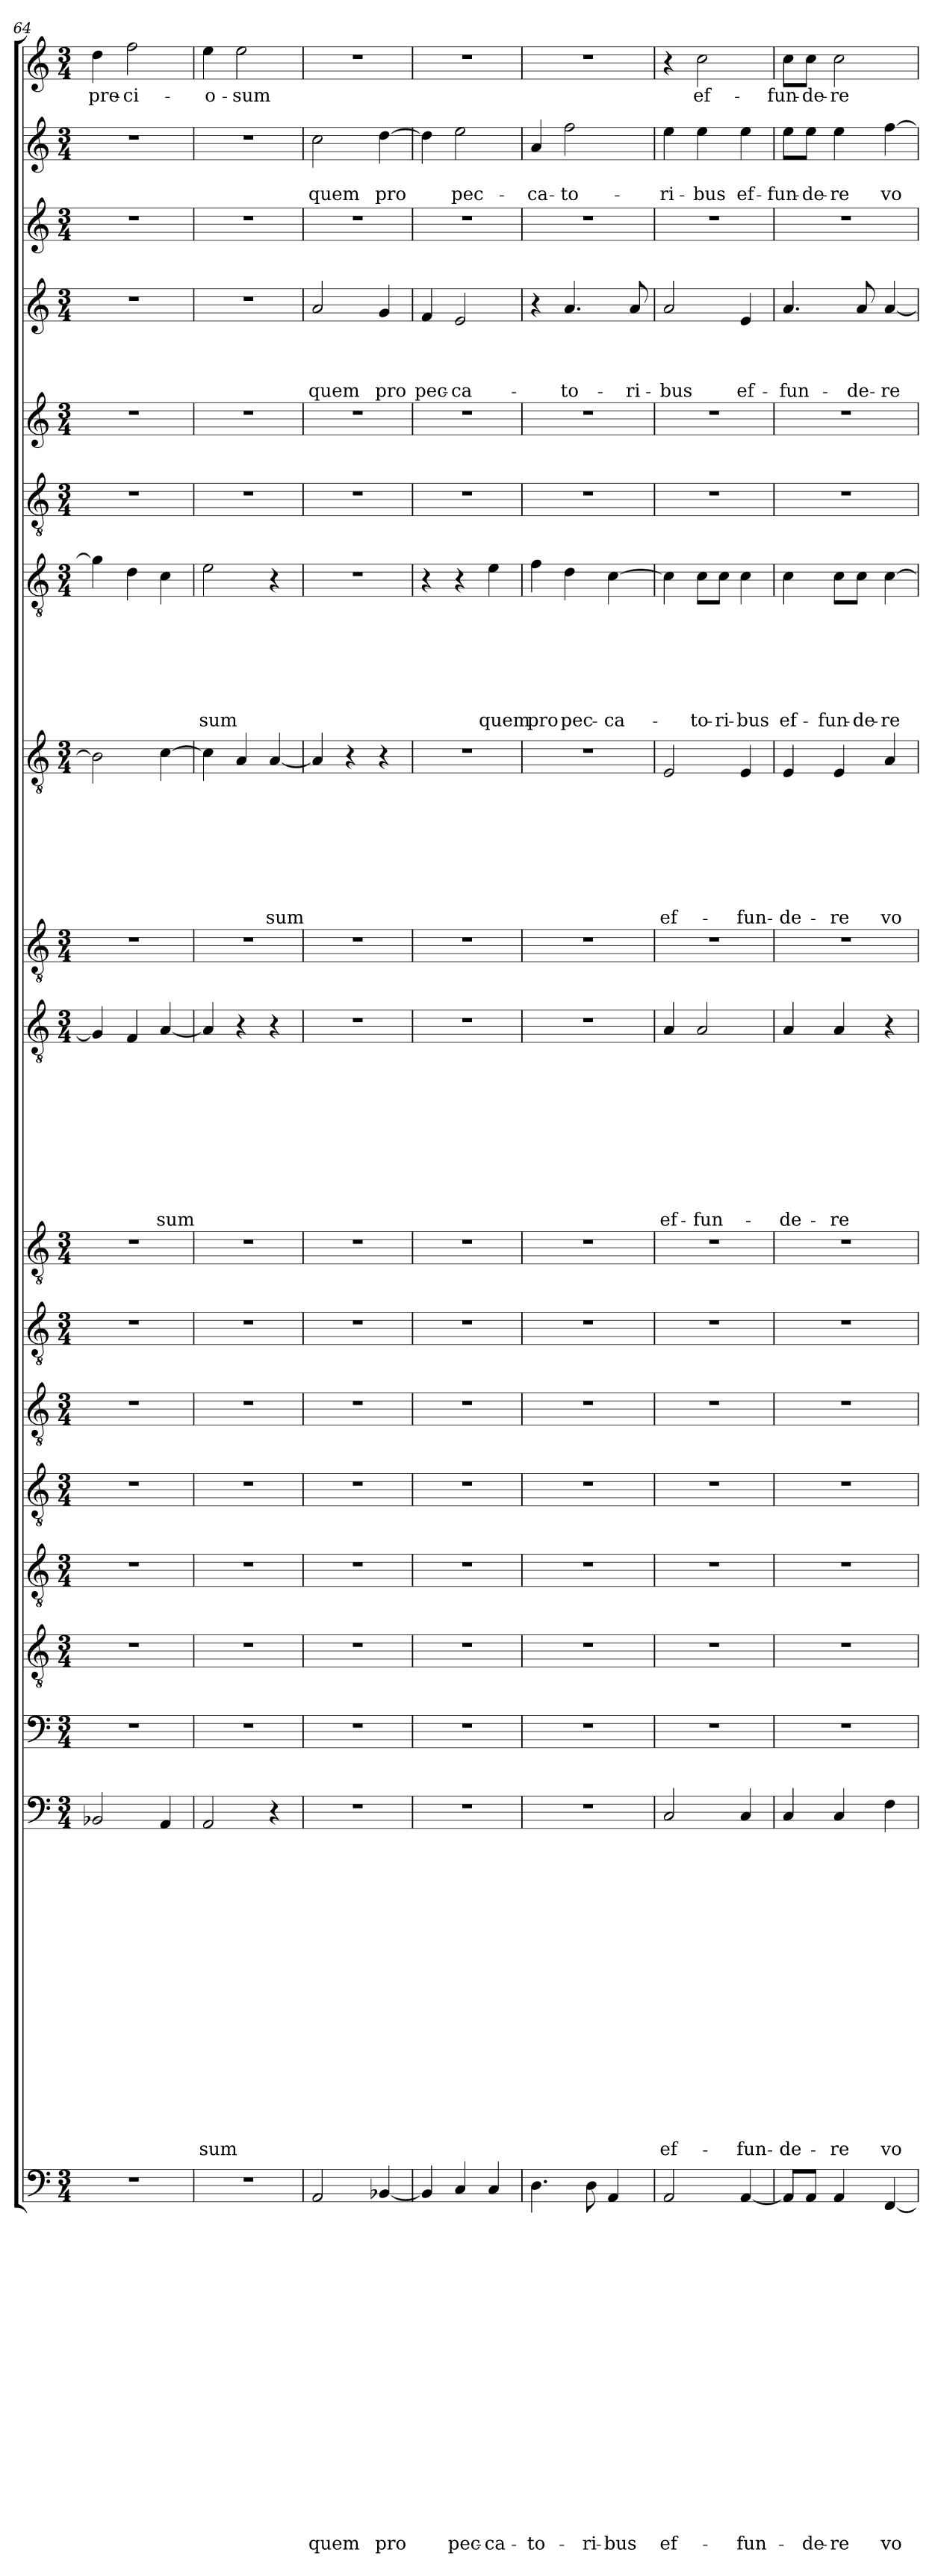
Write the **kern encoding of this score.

**kern	**text	**text	**text	**text	**text	**text	**text	**text	**text	**text	**text	**text	**text	**text	**text	**text	**text	**text	**text	**kern	**text	**text	**text	**text	**text	**text	**text	**text	**text	**text	**text	**text	**text	**text	**text	**text	**text	**text	**kern	**kern	**kern	**kern	**kern	**kern	**kern	**kern	**text	**text	**text	**text	**text	**text	**text	**text	**text	**text	**kern	**kern	**text	**text	**text	**text	**text	**text	**text	**text	**kern	**text	**text	**text	**text	**text	**text	**text	**kern	**kern	**kern	**text	**text	**text	**text	**kern	**kern	**text	**text	**kern	**text
*part19	*part19	*part19	*part19	*part19	*part19	*part19	*part19	*part19	*part19	*part19	*part19	*part19	*part19	*part19	*part19	*part19	*part19	*part19	*part19	*part18	*part18	*part18	*part18	*part18	*part18	*part18	*part18	*part18	*part18	*part18	*part18	*part18	*part18	*part18	*part18	*part18	*part18	*part18	*part17	*part16	*part15	*part14	*part13	*part12	*part11	*part10	*part10	*part10	*part10	*part10	*part10	*part10	*part10	*part10	*part10	*part10	*part9	*part8	*part8	*part8	*part8	*part8	*part8	*part8	*part8	*part8	*part7	*part7	*part7	*part7	*part7	*part7	*part7	*part7	*part6	*part5	*part4	*part4	*part4	*part4	*part4	*part3	*part2	*part2	*part2	*part1	*part1
*staff19	*staff19	*staff19	*staff19	*staff19	*staff19	*staff19	*staff19	*staff19	*staff19	*staff19	*staff19	*staff19	*staff19	*staff19	*staff19	*staff19	*staff19	*staff19	*staff19	*staff18	*staff18	*staff18	*staff18	*staff18	*staff18	*staff18	*staff18	*staff18	*staff18	*staff18	*staff18	*staff18	*staff18	*staff18	*staff18	*staff18	*staff18	*staff18	*staff17	*staff16	*staff15	*staff14	*staff13	*staff12	*staff11	*staff10	*staff10	*staff10	*staff10	*staff10	*staff10	*staff10	*staff10	*staff10	*staff10	*staff10	*staff9	*staff8	*staff8	*staff8	*staff8	*staff8	*staff8	*staff8	*staff8	*staff8	*staff7	*staff7	*staff7	*staff7	*staff7	*staff7	*staff7	*staff7	*staff6	*staff5	*staff4	*staff4	*staff4	*staff4	*staff4	*staff3	*staff2	*staff2	*staff2	*staff1	*staff1
*clefF4	*	*	*	*	*	*	*	*	*	*	*	*	*	*	*	*	*	*	*	*clefF4	*	*	*	*	*	*	*	*	*	*	*	*	*	*	*	*	*	*	*clefF4	*clefGv2	*clefGv2	*clefGv2	*clefGv2	*clefGv2	*clefGv2	*clefGv2	*	*	*	*	*	*	*	*	*	*	*clefGv2	*clefGv2	*	*	*	*	*	*	*	*	*clefGv2	*	*	*	*	*	*	*	*clefGv2	*clefG2	*clefG2	*	*	*	*	*clefG2	*clefG2	*	*	*clefG2	*
*k[]	*	*	*	*	*	*	*	*	*	*	*	*	*	*	*	*	*	*	*	*k[]	*	*	*	*	*	*	*	*	*	*	*	*	*	*	*	*	*	*	*k[]	*k[]	*k[]	*k[]	*k[]	*k[]	*k[]	*k[]	*	*	*	*	*	*	*	*	*	*	*k[]	*k[]	*	*	*	*	*	*	*	*	*k[]	*	*	*	*	*	*	*	*k[]	*k[]	*k[]	*	*	*	*	*k[]	*k[]	*	*	*k[]	*
*C:	*	*	*	*	*	*	*	*	*	*	*	*	*	*	*	*	*	*	*	*C:	*	*	*	*	*	*	*	*	*	*	*	*	*	*	*	*	*	*	*C:	*C:	*C:	*C:	*C:	*C:	*C:	*C:	*	*	*	*	*	*	*	*	*	*	*C:	*C:	*	*	*	*	*	*	*	*	*C:	*	*	*	*	*	*	*	*C:	*C:	*C:	*	*	*	*	*C:	*C:	*	*	*C:	*
*M3/4	*	*	*	*	*	*	*	*	*	*	*	*	*	*	*	*	*	*	*	*M3/4	*	*	*	*	*	*	*	*	*	*	*	*	*	*	*	*	*	*	*M3/4	*M3/4	*M3/4	*M3/4	*M3/4	*M3/4	*M3/4	*M3/4	*	*	*	*	*	*	*	*	*	*	*M3/4	*M3/4	*	*	*	*	*	*	*	*	*M3/4	*	*	*	*	*	*	*	*M3/4	*M3/4	*M3/4	*	*	*	*	*M3/4	*M3/4	*	*	*M3/4	*
=64	=64	=64	=64	=64	=64	=64	=64	=64	=64	=64	=64	=64	=64	=64	=64	=64	=64	=64	=64	=64	=64	=64	=64	=64	=64	=64	=64	=64	=64	=64	=64	=64	=64	=64	=64	=64	=64	=64	=64	=64	=64	=64	=64	=64	=64	=64	=64	=64	=64	=64	=64	=64	=64	=64	=64	=64	=64	=64	=64	=64	=64	=64	=64	=64	=64	=64	=64	=64	=64	=64	=64	=64	=64	=64	=64	=64	=64	=64	=64	=64	=64	=64	=64	=64	=64	=64	=64
!	!	!	!	!	!	!	!	!	!	!	!	!	!	!	!	!	!	!	!	!	!	!	!	!	!	!	!	!	!	!	!	!	!	!	!	!	!	!	!	!	!	!	!	!	!	!	!	!	!	!	!	!	!	!	!	!	!	!	!	!	!	!	!	!	!	!	!	!	!	!	!	!	!	!	!	!	!	!	!	!	!	!	!	!	!	!	!LO:LY:b
2.r	.	.	.	.	.	.	.	.	.	.	.	.	.	.	.	.	.	.	.	2BB-X/	.	.	.	.	.	.	.	.	.	.	.	.	.	.	.	.	.	.	2.r	2.r	2.r	2.r	2.r	2.r	2.r	4G/]	.	.	.	.	.	.	.	.	.	.	2.r	2B-\]	.	.	.	.	.	.	.	.	4g\]	.	.	.	.	.	.	.	2.r	2.r	2.r	.	.	.	.	2.r	2.r	.	.	4dd\	pre-
!	!	!	!	!	!	!	!	!	!	!	!	!	!	!	!	!	!	!	!	!	!	!	!	!	!	!	!	!	!	!	!	!	!	!	!	!	!	!	!	!	!	!	!	!	!	!	!	!	!	!	!	!	!	!	!	!	!	!	!	!	!	!	!	!	!	!	!	!	!	!	!	!	!	!	!	!	!	!	!	!	!	!	!	!	!	!	!LO:LY:b
.	.	.	.	.	.	.	.	.	.	.	.	.	.	.	.	.	.	.	.	.	.	.	.	.	.	.	.	.	.	.	.	.	.	.	.	.	.	.	.	.	.	.	.	.	.	4F/	.	.	.	.	.	.	.	.	.	.	.	.	.	.	.	.	.	.	.	.	4d\	.	.	.	.	.	.	.	.	.	.	.	.	.	.	.	.	.	.	2ff\	-ci-
!	!	!	!	!	!	!	!	!	!	!	!	!	!	!	!	!	!	!	!	!	!	!	!	!	!	!	!	!	!	!	!	!	!	!	!	!	!	!	!	!	!	!	!	!	!	!	!	!	!	!	!	!	!	!	!	!LO:LY:b	!	!	!	!	!	!	!	!	!	!	!	!	!	!	!	!	!	!	!	!	!	!	!	!	!	!	!	!	!	!	!
.	.	.	.	.	.	.	.	.	.	.	.	.	.	.	.	.	.	.	.	4AA/	.	.	.	.	.	.	.	.	.	.	.	.	.	.	.	.	.	.	.	.	.	.	.	.	.	[4A/	.	.	.	.	.	.	.	.	.	-sum	.	[4c\	.	.	.	.	.	.	.	.	4c\	.	.	.	.	.	.	.	.	.	.	.	.	.	.	.	.	.	.	.	.
!!LO:PB:g=z
=65	=65	=65	=65	=65	=65	=65	=65	=65	=65	=65	=65	=65	=65	=65	=65	=65	=65	=65	=65	=65	=65	=65	=65	=65	=65	=65	=65	=65	=65	=65	=65	=65	=65	=65	=65	=65	=65	=65	=65	=65	=65	=65	=65	=65	=65	=65	=65	=65	=65	=65	=65	=65	=65	=65	=65	=65	=65	=65	=65	=65	=65	=65	=65	=65	=65	=65	=65	=65	=65	=65	=65	=65	=65	=65	=65	=65	=65	=65	=65	=65	=65	=65	=65	=65	=65	=65	=65
!	!	!	!	!	!	!	!	!	!	!	!	!	!	!	!	!	!	!	!	!	!	!	!	!	!	!	!	!	!	!	!	!	!	!	!	!	!	!LO:LY:b	!	!	!	!	!	!	!	!	!	!	!	!	!	!	!	!	!	!	!	!	!	!	!	!	!	!	!	!	!	!	!	!	!	!	!	!LO:LY:b	!	!	!	!	!	!	!	!	!	!	!	!	!LO:LY:b
2.r	.	.	.	.	.	.	.	.	.	.	.	.	.	.	.	.	.	.	.	2AA/	.	.	.	.	.	.	.	.	.	.	.	.	.	.	.	.	.	-sum	2.r	2.r	2.r	2.r	2.r	2.r	2.r	4A/]	.	.	.	.	.	.	.	.	.	.	2.r	4c\]	.	.	.	.	.	.	.	.	2e\	.	.	.	.	.	.	-sum	2.r	2.r	2.r	.	.	.	.	2.r	2.r	.	.	4ee\	-o-
!	!	!	!	!	!	!	!	!	!	!	!	!	!	!	!	!	!	!	!	!	!	!	!	!	!	!	!	!	!	!	!	!	!	!	!	!	!	!	!	!	!	!	!	!	!	!	!	!	!	!	!	!	!	!	!	!	!	!	!	!	!	!	!	!	!	!	!	!	!	!	!	!	!	!	!	!	!	!	!	!	!	!	!	!	!	!	!LO:LY:b
.	.	.	.	.	.	.	.	.	.	.	.	.	.	.	.	.	.	.	.	.	.	.	.	.	.	.	.	.	.	.	.	.	.	.	.	.	.	.	.	.	.	.	.	.	.	4r	.	.	.	.	.	.	.	.	.	.	.	4A/	.	.	.	.	.	.	.	.	.	.	.	.	.	.	.	.	.	.	.	.	.	.	.	.	.	.	.	2ee\	-sum
!	!	!	!	!	!	!	!	!	!	!	!	!	!	!	!	!	!	!	!	!	!	!	!	!	!	!	!	!	!	!	!	!	!	!	!	!	!	!	!	!	!	!	!	!	!	!	!	!	!	!	!	!	!	!	!	!	!	!	!	!	!	!	!	!	!	!LO:LY:b	!	!	!	!	!	!	!	!	!	!	!	!	!	!	!	!	!	!	!	!	!
.	.	.	.	.	.	.	.	.	.	.	.	.	.	.	.	.	.	.	.	4r	.	.	.	.	.	.	.	.	.	.	.	.	.	.	.	.	.	.	.	.	.	.	.	.	.	4r	.	.	.	.	.	.	.	.	.	.	.	[4A/	.	.	.	.	.	.	.	-sum	4r	.	.	.	.	.	.	.	.	.	.	.	.	.	.	.	.	.	.	.	.
=66	=66	=66	=66	=66	=66	=66	=66	=66	=66	=66	=66	=66	=66	=66	=66	=66	=66	=66	=66	=66	=66	=66	=66	=66	=66	=66	=66	=66	=66	=66	=66	=66	=66	=66	=66	=66	=66	=66	=66	=66	=66	=66	=66	=66	=66	=66	=66	=66	=66	=66	=66	=66	=66	=66	=66	=66	=66	=66	=66	=66	=66	=66	=66	=66	=66	=66	=66	=66	=66	=66	=66	=66	=66	=66	=66	=66	=66	=66	=66	=66	=66	=66	=66	=66	=66	=66	=66
!	!	!	!	!	!	!	!	!	!	!	!	!	!	!	!	!	!	!	!LO:LY:b	!	!	!	!	!	!	!	!	!	!	!	!	!	!	!	!	!	!	!	!	!	!	!	!	!	!	!	!	!	!	!	!	!	!	!	!	!	!	!	!	!	!	!	!	!	!	!	!	!	!	!	!	!	!	!	!	!	!	!	!	!	!LO:LY:b	!	!	!	!LO:LY:b	!	!
2AA/	.	.	.	.	.	.	.	.	.	.	.	.	.	.	.	.	.	.	quem	2.r	.	.	.	.	.	.	.	.	.	.	.	.	.	.	.	.	.	.	2.r	2.r	2.r	2.r	2.r	2.r	2.r	2.r	.	.	.	.	.	.	.	.	.	.	2.r	4A/]	.	.	.	.	.	.	.	.	2.r	.	.	.	.	.	.	.	2.r	2.r	2a/	.	.	.	quem	2.r	2cc\	.	quem	2.r	.
.	.	.	.	.	.	.	.	.	.	.	.	.	.	.	.	.	.	.	.	.	.	.	.	.	.	.	.	.	.	.	.	.	.	.	.	.	.	.	.	.	.	.	.	.	.	.	.	.	.	.	.	.	.	.	.	.	.	4r	.	.	.	.	.	.	.	.	.	.	.	.	.	.	.	.	.	.	.	.	.	.	.	.	.	.	.	.	.
!	!	!	!	!	!	!	!	!	!	!	!	!	!	!	!	!	!	!	!LO:LY:b	!	!	!	!	!	!	!	!	!	!	!	!	!	!	!	!	!	!	!	!	!	!	!	!	!	!	!	!	!	!	!	!	!	!	!	!	!	!	!	!	!	!	!	!	!	!	!	!	!	!	!	!	!	!	!	!	!	!	!	!	!	!LO:LY:b	!	!	!	!LO:LY:b	!	!
[4BB-X/	.	.	.	.	.	.	.	.	.	.	.	.	.	.	.	.	.	.	pro	.	.	.	.	.	.	.	.	.	.	.	.	.	.	.	.	.	.	.	.	.	.	.	.	.	.	.	.	.	.	.	.	.	.	.	.	.	.	4r	.	.	.	.	.	.	.	.	.	.	.	.	.	.	.	.	.	.	4g/	.	.	.	pro	.	[4dd\	.	pro	.	.
=67	=67	=67	=67	=67	=67	=67	=67	=67	=67	=67	=67	=67	=67	=67	=67	=67	=67	=67	=67	=67	=67	=67	=67	=67	=67	=67	=67	=67	=67	=67	=67	=67	=67	=67	=67	=67	=67	=67	=67	=67	=67	=67	=67	=67	=67	=67	=67	=67	=67	=67	=67	=67	=67	=67	=67	=67	=67	=67	=67	=67	=67	=67	=67	=67	=67	=67	=67	=67	=67	=67	=67	=67	=67	=67	=67	=67	=67	=67	=67	=67	=67	=67	=67	=67	=67	=67	=67
!	!	!	!	!	!	!	!	!	!	!	!	!	!	!	!	!	!	!	!	!	!	!	!	!	!	!	!	!	!	!	!	!	!	!	!	!	!	!	!	!	!	!	!	!	!	!	!	!	!	!	!	!	!	!	!	!	!	!	!	!	!	!	!	!	!	!	!	!	!	!	!	!	!	!	!	!	!	!	!	!	!LO:LY:b	!	!	!	!	!	!
4BB-/]	.	.	.	.	.	.	.	.	.	.	.	.	.	.	.	.	.	.	.	2.r	.	.	.	.	.	.	.	.	.	.	.	.	.	.	.	.	.	.	2.r	2.r	2.r	2.r	2.r	2.r	2.r	2.r	.	.	.	.	.	.	.	.	.	.	2.r	2.r	.	.	.	.	.	.	.	.	4r	.	.	.	.	.	.	.	2.r	2.r	4f/	.	.	.	pec-	2.r	4dd\]	.	.	2.r	.
!	!	!	!	!	!	!	!	!	!	!	!	!	!	!	!	!	!	!	!LO:LY:b	!	!	!	!	!	!	!	!	!	!	!	!	!	!	!	!	!	!	!	!	!	!	!	!	!	!	!	!	!	!	!	!	!	!	!	!	!	!	!	!	!	!	!	!	!	!	!	!	!	!	!	!	!	!	!	!	!	!	!	!	!	!LO:LY:b	!	!	!	!LO:LY:b	!	!
4C/	.	.	.	.	.	.	.	.	.	.	.	.	.	.	.	.	.	.	pec-	.	.	.	.	.	.	.	.	.	.	.	.	.	.	.	.	.	.	.	.	.	.	.	.	.	.	.	.	.	.	.	.	.	.	.	.	.	.	.	.	.	.	.	.	.	.	.	4r	.	.	.	.	.	.	.	.	.	2e/	.	.	.	-ca-	.	2ee\	.	pec-	.	.
!	!	!	!	!	!	!	!	!	!	!	!	!	!	!	!	!	!	!	!LO:LY:b	!	!	!	!	!	!	!	!	!	!	!	!	!	!	!	!	!	!	!	!	!	!	!	!	!	!	!	!	!	!	!	!	!	!	!	!	!	!	!	!	!	!	!	!	!	!	!	!	!	!	!	!	!	!	!LO:LY:b	!	!	!	!	!	!	!	!	!	!	!	!	!
4C/	.	.	.	.	.	.	.	.	.	.	.	.	.	.	.	.	.	.	-ca-	.	.	.	.	.	.	.	.	.	.	.	.	.	.	.	.	.	.	.	.	.	.	.	.	.	.	.	.	.	.	.	.	.	.	.	.	.	.	.	.	.	.	.	.	.	.	.	4e\	.	.	.	.	.	.	quem	.	.	.	.	.	.	.	.	.	.	.	.	.
=68	=68	=68	=68	=68	=68	=68	=68	=68	=68	=68	=68	=68	=68	=68	=68	=68	=68	=68	=68	=68	=68	=68	=68	=68	=68	=68	=68	=68	=68	=68	=68	=68	=68	=68	=68	=68	=68	=68	=68	=68	=68	=68	=68	=68	=68	=68	=68	=68	=68	=68	=68	=68	=68	=68	=68	=68	=68	=68	=68	=68	=68	=68	=68	=68	=68	=68	=68	=68	=68	=68	=68	=68	=68	=68	=68	=68	=68	=68	=68	=68	=68	=68	=68	=68	=68	=68	=68
!	!	!	!	!	!	!	!	!	!	!	!	!	!	!	!	!	!	!	!LO:LY:b	!	!	!	!	!	!	!	!	!	!	!	!	!	!	!	!	!	!	!	!	!	!	!	!	!	!	!	!	!	!	!	!	!	!	!	!	!	!	!	!	!	!	!	!	!	!	!	!	!	!	!	!	!	!	!LO:LY:b	!	!	!	!	!	!	!	!	!	!	!LO:LY:b	!	!
4.D\	.	.	.	.	.	.	.	.	.	.	.	.	.	.	.	.	.	.	-to-	2.r	.	.	.	.	.	.	.	.	.	.	.	.	.	.	.	.	.	.	2.r	2.r	2.r	2.r	2.r	2.r	2.r	2.r	.	.	.	.	.	.	.	.	.	.	2.r	2.r	.	.	.	.	.	.	.	.	4f\	.	.	.	.	.	.	pro	2.r	2.r	4r	.	.	.	.	2.r	4a/	.	-ca-	2.r	.
!	!	!	!	!	!	!	!	!	!	!	!	!	!	!	!	!	!	!	!	!	!	!	!	!	!	!	!	!	!	!	!	!	!	!	!	!	!	!	!	!	!	!	!	!	!	!	!	!	!	!	!	!	!	!	!	!	!	!	!	!	!	!	!	!	!	!	!	!	!	!	!	!	!	!LO:LY:b	!	!	!	!	!	!	!LO:LY:b	!	!	!	!LO:LY:b	!	!
.	.	.	.	.	.	.	.	.	.	.	.	.	.	.	.	.	.	.	.	.	.	.	.	.	.	.	.	.	.	.	.	.	.	.	.	.	.	.	.	.	.	.	.	.	.	.	.	.	.	.	.	.	.	.	.	.	.	.	.	.	.	.	.	.	.	.	4d\	.	.	.	.	.	.	pec-	.	.	4.a/	.	.	.	-to-	.	2ff\	.	-to-	.	.
!	!	!	!	!	!	!	!	!	!	!	!	!	!	!	!	!	!	!	!LO:LY:b	!	!	!	!	!	!	!	!	!	!	!	!	!	!	!	!	!	!	!	!	!	!	!	!	!	!	!	!	!	!	!	!	!	!	!	!	!	!	!	!	!	!	!	!	!	!	!	!	!	!	!	!	!	!	!	!	!	!	!	!	!	!	!	!	!	!	!	!
8D\	.	.	.	.	.	.	.	.	.	.	.	.	.	.	.	.	.	.	-ri-	.	.	.	.	.	.	.	.	.	.	.	.	.	.	.	.	.	.	.	.	.	.	.	.	.	.	.	.	.	.	.	.	.	.	.	.	.	.	.	.	.	.	.	.	.	.	.	.	.	.	.	.	.	.	.	.	.	.	.	.	.	.	.	.	.	.	.	.
!	!	!	!	!	!	!	!	!	!	!	!	!	!	!	!	!	!	!	!LO:LY:b	!	!	!	!	!	!	!	!	!	!	!	!	!	!	!	!	!	!	!	!	!	!	!	!	!	!	!	!	!	!	!	!	!	!	!	!	!	!	!	!	!	!	!	!	!	!	!	!	!	!	!	!	!	!	!LO:LY:b	!	!	!	!	!	!	!	!	!	!	!	!	!
4AA/	.	.	.	.	.	.	.	.	.	.	.	.	.	.	.	.	.	.	-bus	.	.	.	.	.	.	.	.	.	.	.	.	.	.	.	.	.	.	.	.	.	.	.	.	.	.	.	.	.	.	.	.	.	.	.	.	.	.	.	.	.	.	.	.	.	.	.	[4c\	.	.	.	.	.	.	-ca-	.	.	.	.	.	.	.	.	.	.	.	.	.
!	!	!	!	!	!	!	!	!	!	!	!	!	!	!	!	!	!	!	!	!	!	!	!	!	!	!	!	!	!	!	!	!	!	!	!	!	!	!	!	!	!	!	!	!	!	!	!	!	!	!	!	!	!	!	!	!	!	!	!	!	!	!	!	!	!	!	!	!	!	!	!	!	!	!	!	!	!	!	!	!	!LO:LY:b	!	!	!	!	!	!
.	.	.	.	.	.	.	.	.	.	.	.	.	.	.	.	.	.	.	.	.	.	.	.	.	.	.	.	.	.	.	.	.	.	.	.	.	.	.	.	.	.	.	.	.	.	.	.	.	.	.	.	.	.	.	.	.	.	.	.	.	.	.	.	.	.	.	.	.	.	.	.	.	.	.	.	.	8a/	.	.	.	-ri-	.	.	.	.	.	.
=69	=69	=69	=69	=69	=69	=69	=69	=69	=69	=69	=69	=69	=69	=69	=69	=69	=69	=69	=69	=69	=69	=69	=69	=69	=69	=69	=69	=69	=69	=69	=69	=69	=69	=69	=69	=69	=69	=69	=69	=69	=69	=69	=69	=69	=69	=69	=69	=69	=69	=69	=69	=69	=69	=69	=69	=69	=69	=69	=69	=69	=69	=69	=69	=69	=69	=69	=69	=69	=69	=69	=69	=69	=69	=69	=69	=69	=69	=69	=69	=69	=69	=69	=69	=69	=69	=69	=69
!	!	!	!	!	!	!	!	!	!	!	!	!	!	!	!	!	!	!	!LO:LY:b	!	!	!	!	!	!	!	!	!	!	!	!	!	!	!	!	!	!	!LO:LY:b	!	!	!	!	!	!	!	!	!	!	!	!	!	!	!	!	!	!LO:LY:b	!	!	!	!	!	!	!	!	!	!LO:LY:b	!	!	!	!	!	!	!	!	!	!	!	!	!	!	!LO:LY:b	!	!	!	!LO:LY:b	!	!
2AA/	.	.	.	.	.	.	.	.	.	.	.	.	.	.	.	.	.	.	ef-	2C/	.	.	.	.	.	.	.	.	.	.	.	.	.	.	.	.	.	ef-	2.r	2.r	2.r	2.r	2.r	2.r	2.r	4A/	.	.	.	.	.	.	.	.	.	ef-	2.r	2E/	.	.	.	.	.	.	.	ef-	4c\]	.	.	.	.	.	.	.	2.r	2.r	2a/	.	.	.	-bus	2.r	4ee\	.	-ri-	4r	.
!	!	!	!	!	!	!	!	!	!	!	!	!	!	!	!	!	!	!	!	!	!	!	!	!	!	!	!	!	!	!	!	!	!	!	!	!	!	!	!	!	!	!	!	!	!	!	!	!	!	!	!	!	!	!	!	!LO:LY:b	!	!	!	!	!	!	!	!	!	!	!	!	!	!	!	!	!	!LO:LY:b	!	!	!	!	!	!	!	!	!	!	!LO:LY:b	!	!LO:LY:b
.	.	.	.	.	.	.	.	.	.	.	.	.	.	.	.	.	.	.	.	.	.	.	.	.	.	.	.	.	.	.	.	.	.	.	.	.	.	.	.	.	.	.	.	.	.	2A/	.	.	.	.	.	.	.	.	.	-fun-	.	.	.	.	.	.	.	.	.	.	8c\L	.	.	.	.	.	.	-to-	.	.	.	.	.	.	.	.	4ee\	.	-bus	2cc\	ef-
!	!	!	!	!	!	!	!	!	!	!	!	!	!	!	!	!	!	!	!	!	!	!	!	!	!	!	!	!	!	!	!	!	!	!	!	!	!	!	!	!	!	!	!	!	!	!	!	!	!	!	!	!	!	!	!	!	!	!	!	!	!	!	!	!	!	!	!	!	!	!	!	!	!	!LO:LY:b	!	!	!	!	!	!	!	!	!	!	!	!	!
.	.	.	.	.	.	.	.	.	.	.	.	.	.	.	.	.	.	.	.	.	.	.	.	.	.	.	.	.	.	.	.	.	.	.	.	.	.	.	.	.	.	.	.	.	.	.	.	.	.	.	.	.	.	.	.	.	.	.	.	.	.	.	.	.	.	.	8c\J	.	.	.	.	.	.	-ri-	.	.	.	.	.	.	.	.	.	.	.	.	.
!	!	!	!	!	!	!	!	!	!	!	!	!	!	!	!	!	!	!	!LO:LY:b	!	!	!	!	!	!	!	!	!	!	!	!	!	!	!	!	!	!	!LO:LY:b	!	!	!	!	!	!	!	!	!	!	!	!	!	!	!	!	!	!	!	!	!	!	!	!	!	!	!	!LO:LY:b	!	!	!	!	!	!	!	!LO:LY:b	!	!	!	!	!	!	!LO:LY:b	!	!	!	!LO:LY:b	!	!
[4AA/	.	.	.	.	.	.	.	.	.	.	.	.	.	.	.	.	.	.	-fun-	4C/	.	.	.	.	.	.	.	.	.	.	.	.	.	.	.	.	.	-fun-	.	.	.	.	.	.	.	.	.	.	.	.	.	.	.	.	.	.	.	4E/	.	.	.	.	.	.	.	-fun-	4c\	.	.	.	.	.	.	-bus	.	.	4e/	.	.	.	ef-	.	4ee\	.	ef-	.	.
=70	=70	=70	=70	=70	=70	=70	=70	=70	=70	=70	=70	=70	=70	=70	=70	=70	=70	=70	=70	=70	=70	=70	=70	=70	=70	=70	=70	=70	=70	=70	=70	=70	=70	=70	=70	=70	=70	=70	=70	=70	=70	=70	=70	=70	=70	=70	=70	=70	=70	=70	=70	=70	=70	=70	=70	=70	=70	=70	=70	=70	=70	=70	=70	=70	=70	=70	=70	=70	=70	=70	=70	=70	=70	=70	=70	=70	=70	=70	=70	=70	=70	=70	=70	=70	=70	=70	=70
!	!	!	!	!	!	!	!	!	!	!	!	!	!	!	!	!	!	!	!	!	!	!	!	!	!	!	!	!	!	!	!	!	!	!	!	!	!	!LO:LY:b	!	!	!	!	!	!	!	!	!	!	!	!	!	!	!	!	!	!LO:LY:b	!	!	!	!	!	!	!	!	!	!LO:LY:b	!	!	!	!	!	!	!	!LO:LY:b	!	!	!	!	!	!	!LO:LY:b	!	!	!	!LO:LY:b	!	!LO:LY:b
8AA/L]	.	.	.	.	.	.	.	.	.	.	.	.	.	.	.	.	.	.	.	4C/	.	.	.	.	.	.	.	.	.	.	.	.	.	.	.	.	.	-de-	2.r	2.r	2.r	2.r	2.r	2.r	2.r	4A/	.	.	.	.	.	.	.	.	.	-de-	2.r	4E/	.	.	.	.	.	.	.	-de-	4c\	.	.	.	.	.	.	ef-	2.r	2.r	4.a/	.	.	.	-fun-	2.r	8ee\L	.	-fun-	8cc\L	-fun-
!	!	!	!	!	!	!	!	!	!	!	!	!	!	!	!	!	!	!	!LO:LY:b	!	!	!	!	!	!	!	!	!	!	!	!	!	!	!	!	!	!	!	!	!	!	!	!	!	!	!	!	!	!	!	!	!	!	!	!	!	!	!	!	!	!	!	!	!	!	!	!	!	!	!	!	!	!	!	!	!	!	!	!	!	!	!	!	!	!LO:LY:b	!	!LO:LY:b
8AA/J	.	.	.	.	.	.	.	.	.	.	.	.	.	.	.	.	.	.	-de-	.	.	.	.	.	.	.	.	.	.	.	.	.	.	.	.	.	.	.	.	.	.	.	.	.	.	.	.	.	.	.	.	.	.	.	.	.	.	.	.	.	.	.	.	.	.	.	.	.	.	.	.	.	.	.	.	.	.	.	.	.	.	.	8ee\J	.	-de-	8cc\J	-de-
!	!	!	!	!	!	!	!	!	!	!	!	!	!	!	!	!	!	!	!LO:LY:b	!	!	!	!	!	!	!	!	!	!	!	!	!	!	!	!	!	!	!LO:LY:b	!	!	!	!	!	!	!	!	!	!	!	!	!	!	!	!	!	!LO:LY:b	!	!	!	!	!	!	!	!	!	!LO:LY:b	!	!	!	!	!	!	!	!LO:LY:b	!	!	!	!	!	!	!	!	!	!	!LO:LY:b	!	!LO:LY:b
4AA/	.	.	.	.	.	.	.	.	.	.	.	.	.	.	.	.	.	.	-re	4C/	.	.	.	.	.	.	.	.	.	.	.	.	.	.	.	.	.	-re	.	.	.	.	.	.	.	4A/	.	.	.	.	.	.	.	.	.	-re	.	4E/	.	.	.	.	.	.	.	-re	8c\L	.	.	.	.	.	.	-fun-	.	.	.	.	.	.	.	.	4ee\	.	-re	2cc\	-re
!	!	!	!	!	!	!	!	!	!	!	!	!	!	!	!	!	!	!	!	!	!	!	!	!	!	!	!	!	!	!	!	!	!	!	!	!	!	!	!	!	!	!	!	!	!	!	!	!	!	!	!	!	!	!	!	!	!	!	!	!	!	!	!	!	!	!	!	!	!	!	!	!	!	!LO:LY:b	!	!	!	!	!	!	!LO:LY:b	!	!	!	!	!	!
.	.	.	.	.	.	.	.	.	.	.	.	.	.	.	.	.	.	.	.	.	.	.	.	.	.	.	.	.	.	.	.	.	.	.	.	.	.	.	.	.	.	.	.	.	.	.	.	.	.	.	.	.	.	.	.	.	.	.	.	.	.	.	.	.	.	.	8c\J	.	.	.	.	.	.	-de-	.	.	8a/	.	.	.	-de-	.	.	.	.	.	.
!	!	!	!	!	!	!	!	!	!	!	!	!	!	!	!	!	!	!	!LO:LY:b	!	!	!	!	!	!	!	!	!	!	!	!	!	!	!	!	!	!	!LO:LY:b	!	!	!	!	!	!	!	!	!	!	!	!	!	!	!	!	!	!	!	!	!	!	!	!	!	!	!	!LO:LY:b	!	!	!	!	!	!	!	!LO:LY:b	!	!	!	!	!	!	!LO:LY:b	!	!	!	!LO:LY:b	!	!
[4FF/	.	.	.	.	.	.	.	.	.	.	.	.	.	.	.	.	.	.	vo-	4F\	.	.	.	.	.	.	.	.	.	.	.	.	.	.	.	.	.	vo-	.	.	.	.	.	.	.	4r	.	.	.	.	.	.	.	.	.	.	.	4A/	.	.	.	.	.	.	.	vo-	[4c\	.	.	.	.	.	.	-re	.	.	[4a/	.	.	.	-re	.	[4ff\	.	vo-	.	.
=	=	=	=	=	=	=	=	=	=	=	=	=	=	=	=	=	=	=	=	=	=	=	=	=	=	=	=	=	=	=	=	=	=	=	=	=	=	=	=	=	=	=	=	=	=	=	=	=	=	=	=	=	=	=	=	=	=	=	=	=	=	=	=	=	=	=	=	=	=	=	=	=	=	=	=	=	=	=	=	=	=	=	=	=	=	=	=
*-	*-	*-	*-	*-	*-	*-	*-	*-	*-	*-	*-	*-	*-	*-	*-	*-	*-	*-	*-	*-	*-	*-	*-	*-	*-	*-	*-	*-	*-	*-	*-	*-	*-	*-	*-	*-	*-	*-	*-	*-	*-	*-	*-	*-	*-	*-	*-	*-	*-	*-	*-	*-	*-	*-	*-	*-	*-	*-	*-	*-	*-	*-	*-	*-	*-	*-	*-	*-	*-	*-	*-	*-	*-	*-	*-	*-	*-	*-	*-	*-	*-	*-	*-	*-	*-	*-	*-
